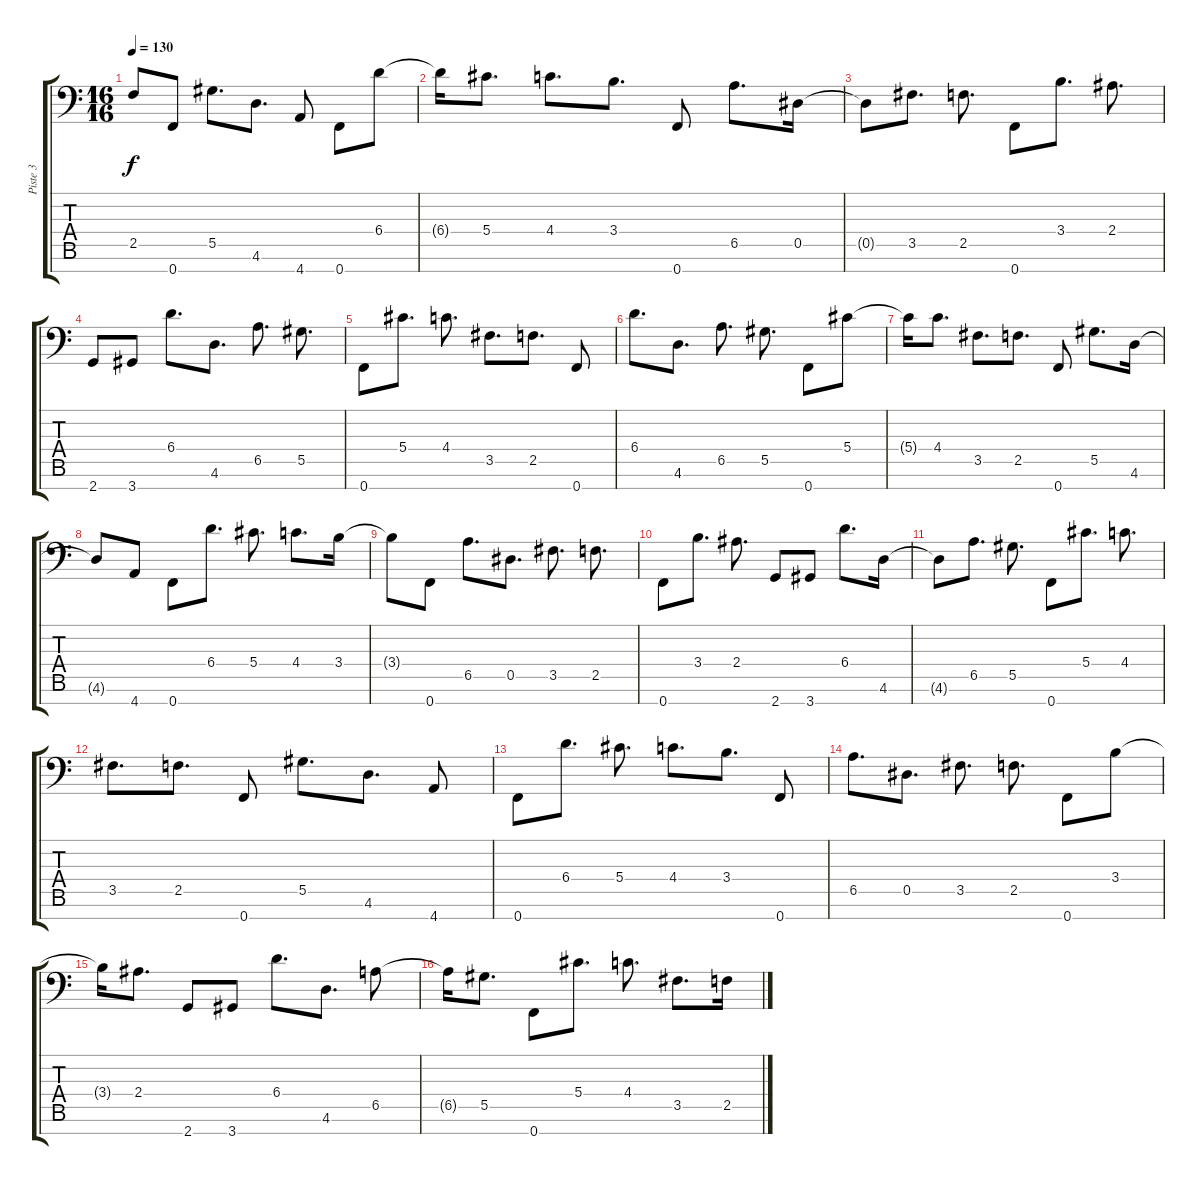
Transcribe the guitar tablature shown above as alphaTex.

\track ("Piste 3" "Piste 3") {instrument distortionguitar}
\staff {score tabs}
\tuning (Bb3 Gb3 Db3 Ab2 Eb2 Bb1 F1) {hide}
\ts (16 16)
\tempo 130
\clef f4
\ks c
2.5{t}.8{dy f} 0.7.8 5.5.8{d} 4.6.8{d} 4.7.8 0.7.8 6.4.8 |
6.4{t}.16 5.4.8{d} 4.4.8{d} 3.4.8{d} 0.7.8 6.5.8{d} 0.5.16 |
0.5{t}.8 3.5.8{d} 2.5.8{d} 0.7.8 3.4.8{d} 2.4.8{d} |
2.7.8 3.7.8 6.4.8{d} 4.6.8{d} 6.5.8{d} 5.5.8{d} |
0.7.8 5.4.8{d} 4.4.8{d} 3.5.8{d} 2.5.8{d} 0.7.8 |
6.4.8{d instrument fretlessbass} 4.6.8{d} 6.5.8{d} 5.5.8{d} 0.7.8 5.4.8 |
5.4{t}.16 4.4.8{d} 3.5.8{d} 2.5.8{d} 0.7.8 5.5.8{d} 4.6.16 |
4.6{t}.8 4.7.8 0.7.8 6.4.8{d} 5.4.8{d} 4.4.8{d} 3.4.16 |
3.4{t}.8 0.7.8 6.5.8{d} 0.5.8{d} 3.5.8{d} 2.5.8{d} |
0.7.8 3.4.8{d} 2.4.8{d} 2.7.8 3.7.8 6.4.8{d} 4.6.16 |
4.6{t}.8 6.5.8{d} 5.5.8{d} 0.7.8 5.4.8{d} 4.4.8{d} |
3.5.8{d} 2.5.8{d} 0.7.8 5.5.8{d} 4.6.8{d} 4.7.8 |
0.7.8 6.4.8{d} 5.4.8{d} 4.4.8{d} 3.4.8{d} 0.7.8 |
6.5.8{d} 0.5.8{d} 3.5.8{d} 2.5.8{d} 0.7.8 3.4.8 |
3.4{t}.16 2.4.8{d} 2.7.8 3.7.8 6.4.8{d} 4.6.8{d} 6.5.8 |
6.5{t}.16 5.5.8{d} 0.7.8 5.4.8{d} 4.4.8{d} 3.5.8{d} 2.5.16
